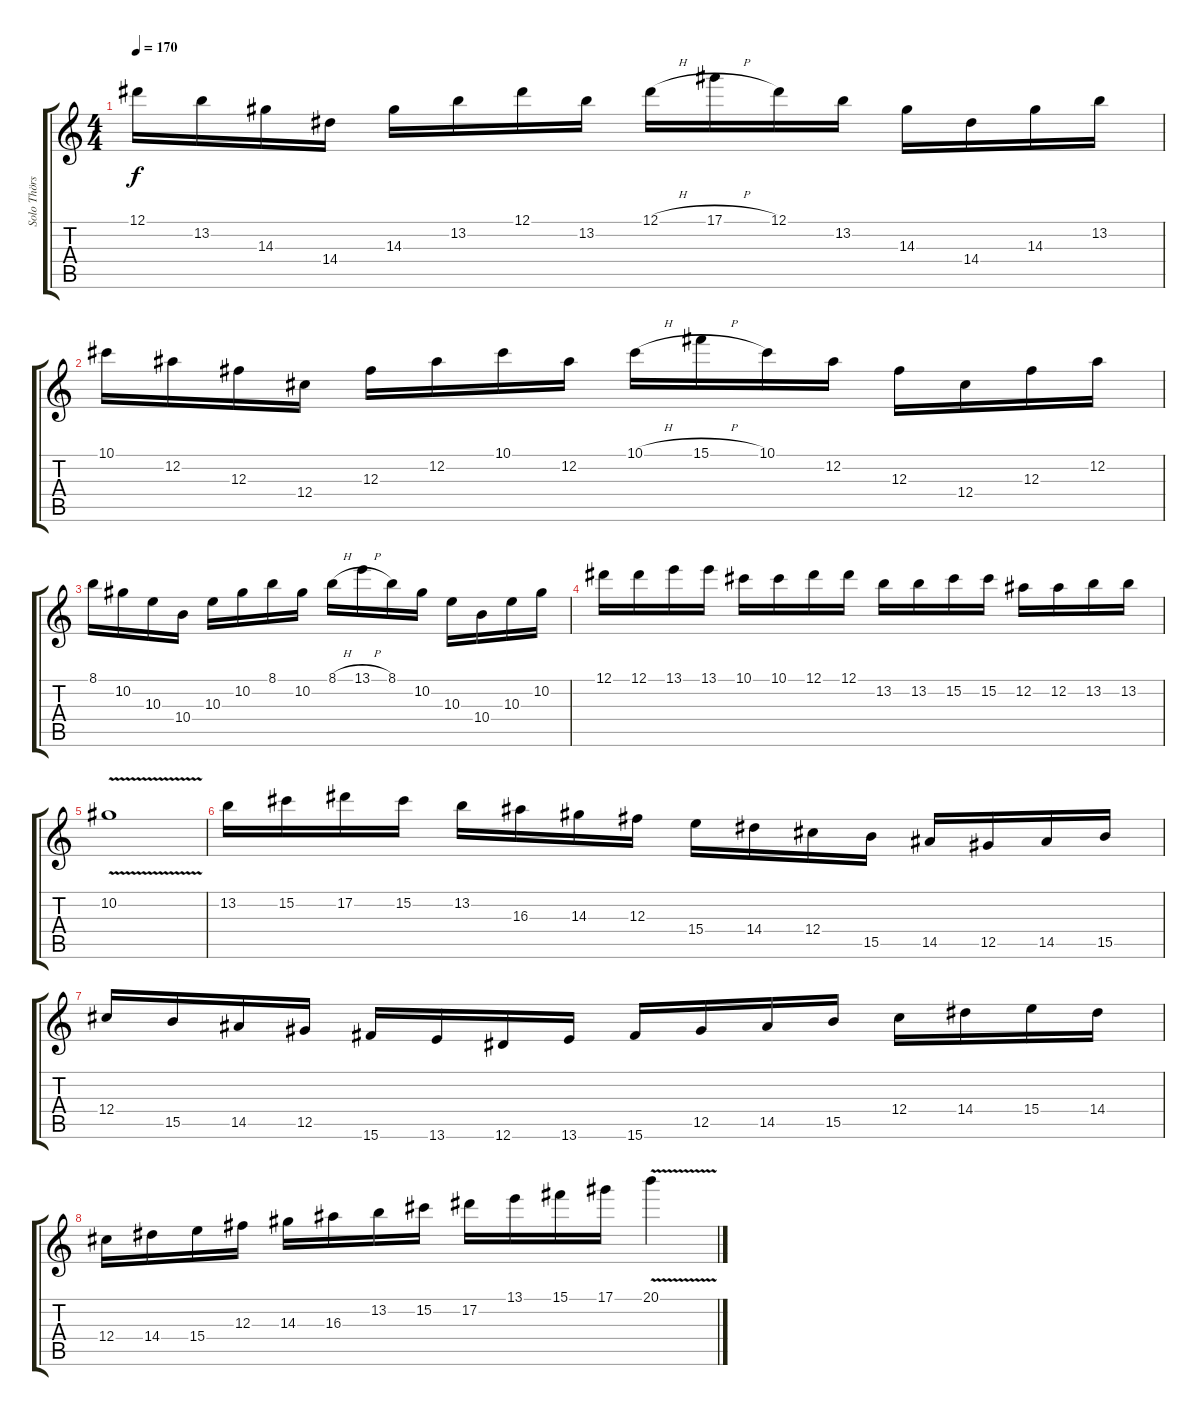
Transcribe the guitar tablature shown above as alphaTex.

\track ("Solo Thörsen" "Solo Thörs") {instrument overdrivenguitar}
\staff {score tabs}
\tuning (Eb4 Bb3 Gb3 Db3 Ab2 Eb2) {hide}
\ts (4 4)
\tempo 170
\clef g2
\ks c
12.1.16{dy f} 13.2.16 14.3.16 14.4.16 14.3.16 13.2.16 12.1.16 13.2.16 12.1{h}.16 17.1{h}.16 12.1.16 13.2.16 14.3.16 14.4.16 14.3.16 13.2.16 |
10.1.16 12.2.16 12.3.16 12.4.16 12.3.16 12.2.16 10.1.16 12.2.16 10.1{h}.16 15.1{h}.16 10.1.16 12.2.16 12.3.16 12.4.16 12.3.16 12.2.16 |
8.1.16 10.2.16 10.3.16 10.4.16 10.3.16 10.2.16 8.1.16 10.2.16 8.1{h}.16 13.1{h}.16 8.1.16 10.2.16 10.3.16 10.4.16 10.3.16 10.2.16 |
12.1.16 12.1.16 13.1.16 13.1.16 10.1.16 10.1.16 12.1.16 12.1.16 13.2.16 13.2.16 15.2.16 15.2.16 12.2.16 12.2.16 13.2.16 13.2.16 |
10.2{v}.1 |
13.2.16 15.2.16 17.2.16 15.2.16 13.2.16 16.3.16 14.3.16 12.3.16 15.4.16 14.4.16 12.4.16 15.5.16 14.5.16 12.5.16 14.5.16 15.5.16 |
12.4.16 15.5.16 14.5.16 12.5.16 15.6.16 13.6.16 12.6.16 13.6.16 15.6.16 12.5.16 14.5.16 15.5.16 12.4.16 14.4.16 15.4.16 14.4.16 |
12.4.16 14.4.16 15.4.16 12.3.16 14.3.16 16.3.16 13.2.16 15.2.16 17.2.16 13.1.16 15.1.16 17.1.16 20.1{v}.4
